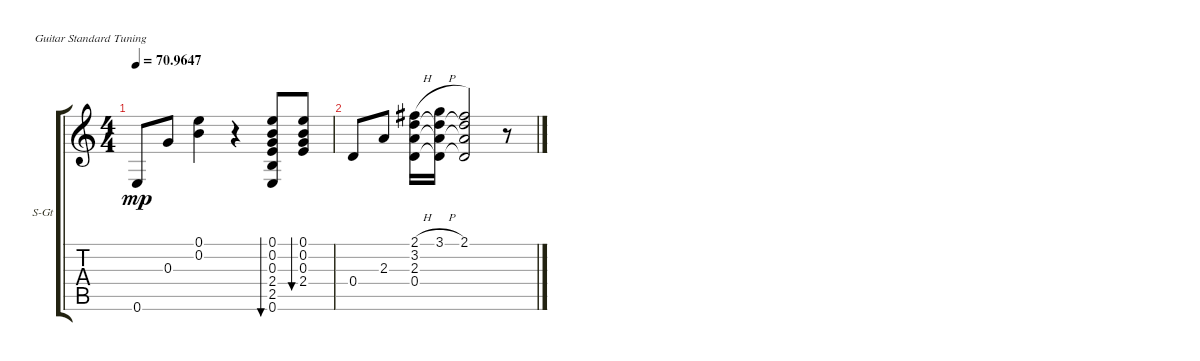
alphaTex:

\defaultSystemsLayout 4
\bracketExtendMode groupsimilarinstruments
\firstSystemTrackNameOrientation horizontal
\otherSystemsTrackNameOrientation horizontal
\track ("Steel Guitar" "S-Gt") {instrument acousticguitarsteel}
\staff {score tabs}
\tuning (E4 B3 G3 D3 A2 E2)
\ts (4 4)
\tempo
70.9647
\accidentals auto
\clef g2
\ottava regular
\simile none
\ks c
0.6.8{dy mp} 0.3.8 (0.2 0.1).4 r.4 (0.6 2.5 2.4 0.3 0.2 0.1).8{bu 30} (2.4 0.3 0.2 0.1).8{bu 30} |
0.4.8 2.3.8 (0.4 2.3 3.2 2.1{h}).16 (0.4{t} 2.3{t} 3.2{t} 3.1{h}).16 (0.4{t} 2.3{t} 3.2{t} 2.1).2 r.8
